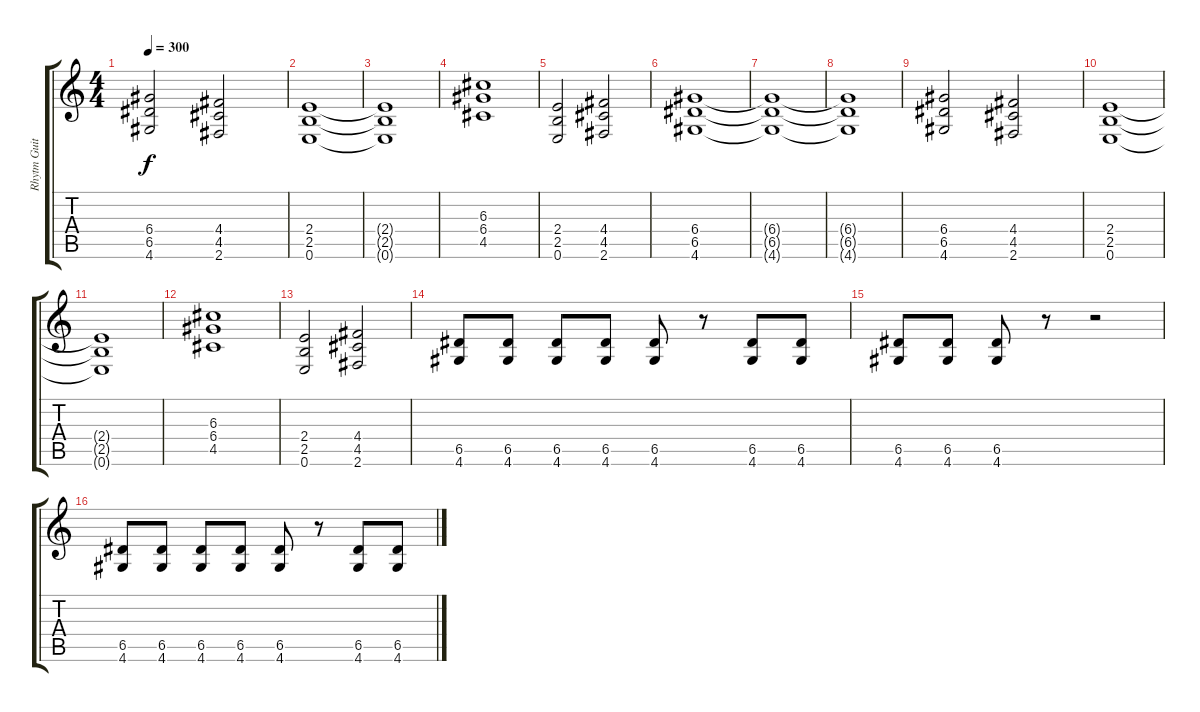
\track ("Rhytm Guitar" "Rhytm Guit") {instrument distortionguitar}
\staff {score tabs}
\tuning (E4 B3 G3 D3 A2 E2) {hide}
\ts (4 4)
\tempo 300
\clef g2
\ks c
(6.4 6.5 4.6).2{dy f} (4.4 4.5 2.6).2 |
(2.4 2.5 0.6).1 |
(2.4{t} 2.5{t} 0.6{t}).1 |
(6.3 6.4 4.5).1 |
(2.4 2.5 0.6).2 (4.4 4.5 2.6).2 |
(6.4 6.5 4.6).1 |
(6.4{t} 6.5{t} 4.6{t}).1 |
(6.4{t} 6.5{t} 4.6{t}).1 |
(6.4 6.5 4.6).2 (4.4 4.5 2.6).2 |
(2.4 2.5 0.6).1 |
(2.4{t} 2.5{t} 0.6{t}).1 |
(6.3 6.4 4.5).1 |
(2.4 2.5 0.6).2 (4.4 4.5 2.6).2 |
(6.5 4.6).8 (6.5 4.6).8 (6.5 4.6).8 (6.5 4.6).8 (6.5 4.6).8 r.8 (6.5 4.6).8 (6.5 4.6).8 |
(6.5 4.6).8 (6.5 4.6).8 (6.5 4.6).8 r.8 r.2 |
(6.5 4.6).8 (6.5 4.6).8 (6.5 4.6).8 (6.5 4.6).8 (6.5 4.6).8 r.8 (6.5 4.6).8 (6.5 4.6).8
